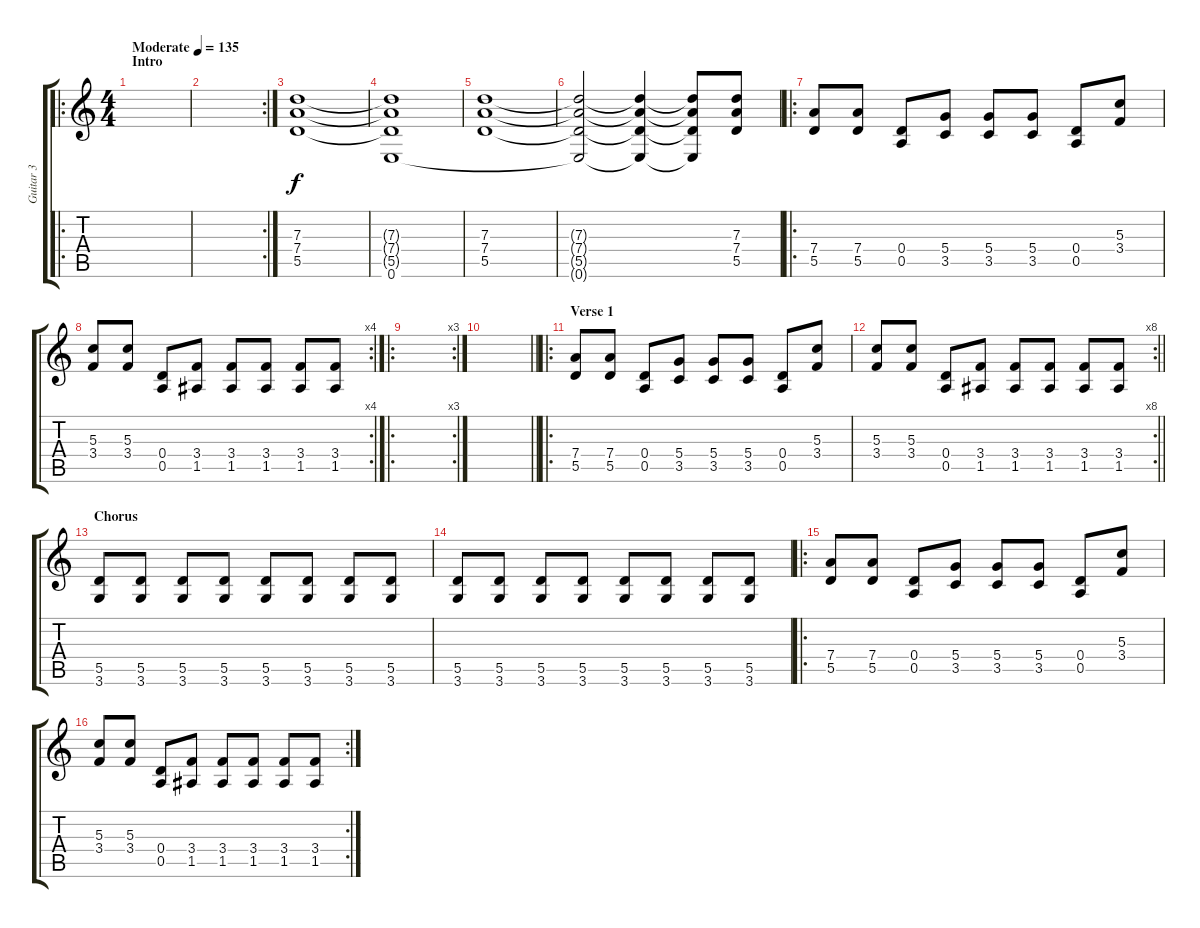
\track ("Guitar 3" "Guitar 3") {instrument overdrivenguitar}
\staff {score tabs}
\tuning (E4 B3 G3 D3 A2 E2) {hide}
\ro
\ts (4 4)
\section ("" "Intro")
\tempo (135 "Moderate")
\clef g2
\ks c
|
\rc 2
|
(7.3 7.4 5.5).1 |
(7.3{t} 7.4{t} 5.5{t} 0.6).1 |
(7.3 7.4 5.5).1 |
(7.3{t} 7.4{t} 5.5{t} 0.6{t}).2 (7.3{t} 7.4{t} 5.5{t} 0.6{t}).4 (7.3{t} 7.4{t} 5.5{t} 0.6{t}).8 (7.3 7.4 5.5).8 |
\ro
(7.4 5.5).8 (7.4 5.5).8 (0.4 0.5).8 (5.4 3.5).8 (5.4 3.5).8 (5.4 3.5).8 (0.4 0.5).8 (5.3 3.4).8 |
\rc 4
(5.3 3.4).8 (5.3 3.4).8 (0.4 0.5).8 (3.4 1.5).8 (3.4 1.5).8 (3.4 1.5).8 (3.4 1.5).8 (3.4 1.5).8 |
\ro
\rc 3
|
\barLineRight lightlight
|
\ro
\section ("" "Verse 1")
(7.4 5.5).8 (7.4 5.5).8 (0.4 0.5).8 (5.4 3.5).8 (5.4 3.5).8 (5.4 3.5).8 (0.4 0.5).8 (5.3 3.4).8 |
\rc 8
\barLineRight lightlight
(5.3 3.4).8 (5.3 3.4).8 (0.4 0.5).8 (3.4 1.5).8 (3.4 1.5).8 (3.4 1.5).8 (3.4 1.5).8 (3.4 1.5).8 |
\section ("" "Chorus")
(5.5 3.6).8 (5.5 3.6).8 (5.5 3.6).8 (5.5 3.6).8 (5.5 3.6).8 (5.5 3.6).8 (5.5 3.6).8 (5.5 3.6).8 |
(5.5 3.6).8 (5.5 3.6).8 (5.5 3.6).8 (5.5 3.6).8 (5.5 3.6).8 (5.5 3.6).8 (5.5 3.6).8 (5.5 3.6).8 |
\ro
(7.4 5.5).8 (7.4 5.5).8 (0.4 0.5).8 (5.4 3.5).8 (5.4 3.5).8 (5.4 3.5).8 (0.4 0.5).8 (5.3 3.4).8 |
\rc 2
(5.3 3.4).8 (5.3 3.4).8 (0.4 0.5).8 (3.4 1.5).8 (3.4 1.5).8 (3.4 1.5).8 (3.4 1.5).8 (3.4 1.5).8
